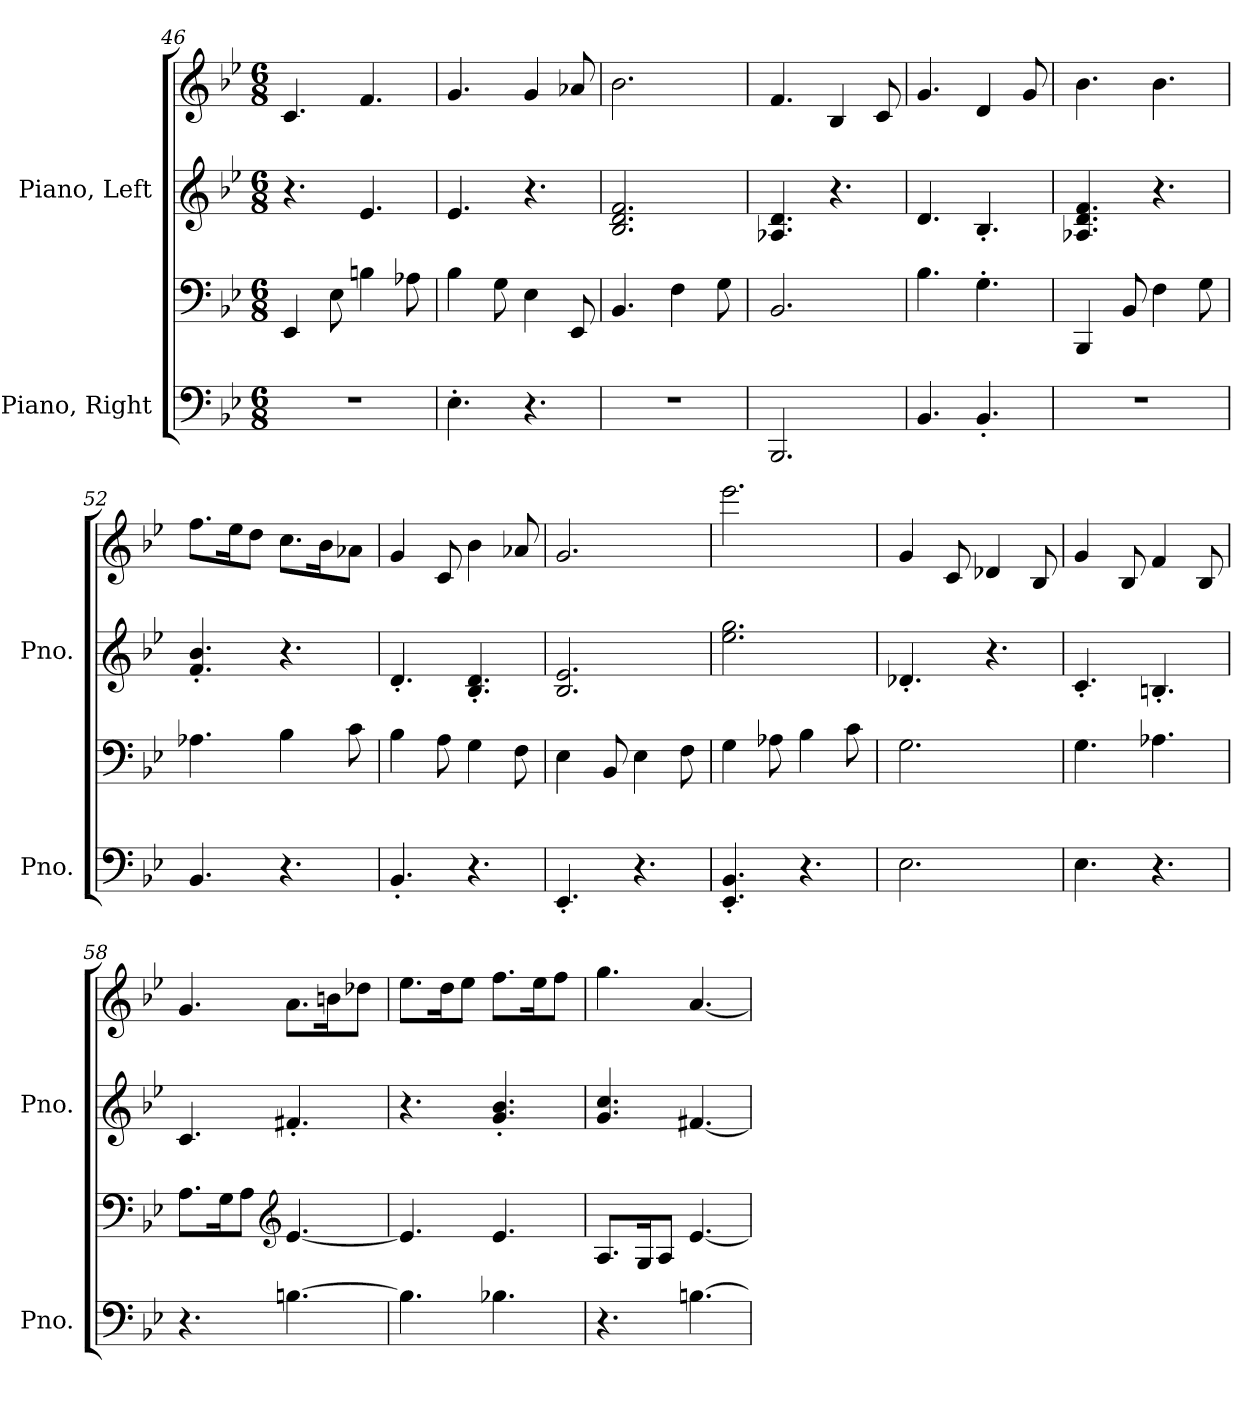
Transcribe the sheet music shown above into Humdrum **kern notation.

**kern	**kern	**kern	**kern
*part2	*part2	*part1	*part1
*staff4	*staff3	*staff2	*staff1
*I"Piano, Right	*	*I"Piano, Left	*
*I'Pno.	*	*I'Pno.	*
*clefF4	*clefF4	*clefG2	*clefG2
*k[b-e-]	*k[b-e-]	*k[b-e-]	*k[b-e-]
*M6/8	*M6/8	*M6/8	*M6/8
=46	=46	=46	=46
2.r	4EE-/	4.r	4.c/
.	8E-\	.	.
.	4Bn\	4.e-/	4.f/
.	8A-X\	.	.
!!LO:LB:g=z
=47	=47	=47	=47
4.E-'\	4B-\	4.e-/	4.g/
.	8G\	.	.
4.r	4E-\	4.r	4g/
.	8EE-/	.	8a-X/
=48	=48	=48	=48
2.r	4.BB-/	2.B-/ 2.d/ 2.f/	2.b-\
.	4F\	.	.
.	8G\	.	.
=49	=49	=49	=49
2.BBB-/	2.BB-/	4.A-X/ 4.d/	4.f/
.	.	4.r	4B-/
.	.	.	8c/
=50	=50	=50	=50
4.BB-/	4.B-\	4.d/	4.g/
4.BB-'/	4.G'\	4.B-'/	4d/
.	.	.	8g/
=51	=51	=51	=51
2.r	4BBB-/	4.A-X/ 4.d/ 4.f/	4.b-\
.	8BB-/	.	.
.	4F\	4.r	4.b-\
.	8G\	.	.
=52	=52	=52	=52
4.BB-/	4.A-X\	4.f/' 4.b-/'	8.ff\L
.	.	.	16ee-\K
.	.	.	8dd\J
4.r	4B-\	4.r	8.cc\L
.	.	.	16b-\K
.	8c\	.	8a-X\J
=53	=53	=53	=53
4.BB-'/	4B-\	4.d'/	4g/
.	8A\	.	8c/
4.r	4G\	4.B-/' 4.d/'	4b-\
.	8F\	.	8a-X/
!!LO:LB:g=z
=54	=54	=54	=54
4.EE-'/	4E-\	2.B-/ 2.e-/	2.g/
.	8BB-/	.	.
4.r	4E-\	.	.
.	8F\	.	.
=55	=55	=55	=55
4.EE-/' 4.BB-/'	4G\	2.ee-\ 2.gg\	2.eee-\
.	8A-X\	.	.
4.r	4B-\	.	.
.	8c\	.	.
=56	=56	=56	=56
2.E-\	2.G\	4.d-X'/	4g/
.	.	.	8c/
.	.	4.r	4d-X/
.	.	.	8B-/
=57	=57	=57	=57
4.E-\	4.G\	4.c'/	4g/
.	.	.	8B-/
4.r	4.A-X\	4.Bn'/	4f/
.	.	.	8B-/
=58	=58	=58	=58
4.r	8.A\L	4.c/	4.g/
.	16G\K	.	.
.	8A\J	.	.
*	*clefG2	*	*
[4.Bn\	[4.e-/	4.f#X'/	8.a\L
.	.	.	16bn\K
.	.	.	8dd-X\J
=59	=59	=59	=59
4.B\]	4.e-/]	4.r	8.ee-\L
.	.	.	16dd\K
.	.	.	8ee-\J
4.B-X\	4.e-/	4.g/' 4.b-/'	8.ff\L
.	.	.	16ee-\K
.	.	.	8ff\J
!!LO:PB:g=z
=60	=60	=60	=60
4.r	8.A/L	4.g/ 4.cc/	4.gg\
.	16G/K	.	.
.	8A/J	.	.
[4.Bn\	[4.e-/	[4.f#X/	[4.a/
=	=	=	=
*-	*-	*-	*-
